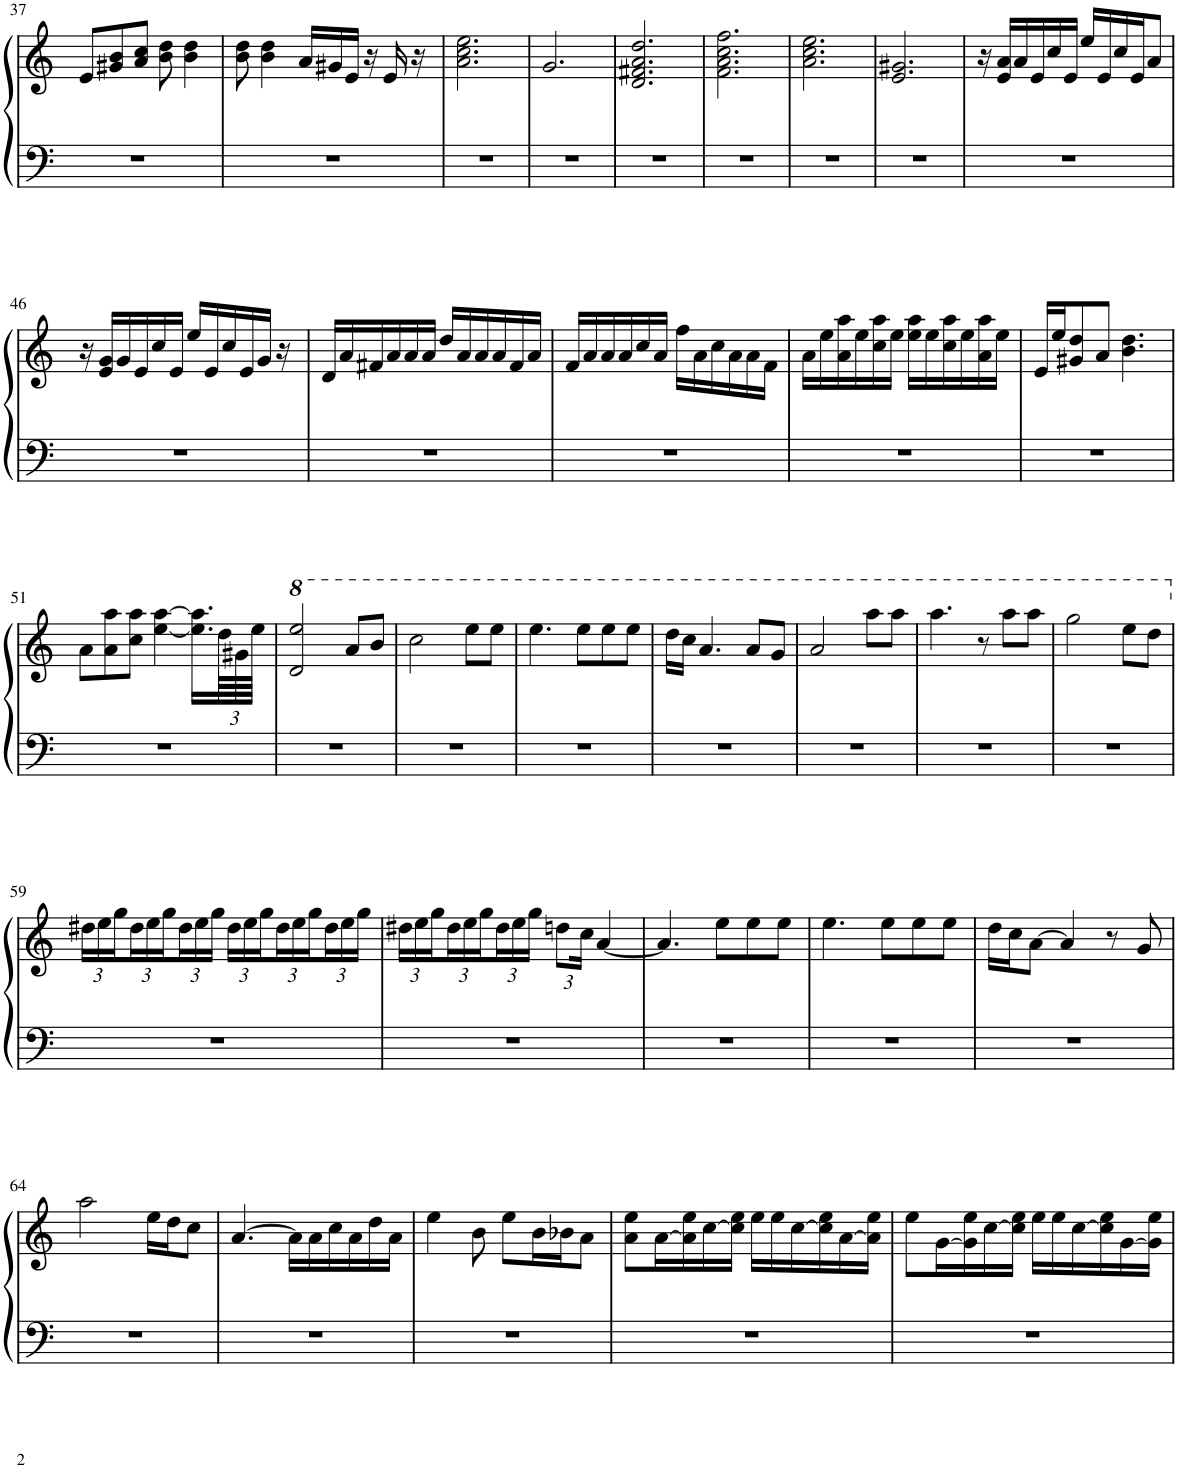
**kern	**kern
*part1	*part1
*staff2	*staff1
*I"Organ	*
*I'Org.	*
!!LO:PB:g=z
*clefF4	*clefG2
*k[]	*k[]
*M6/8	*M6/8
=37	=37
2.r	8e/L
.	8g#X/ 8b/
.	8a/ 8cc/J
.	8b\ 8dd\
.	4b\ 4dd\
=38	=38
2.r	8b\ 8dd\
.	4b\ 4dd\
.	16a/LL
.	16g#X/
.	16e/JJ
.	16r
.	16e/
.	16r
=39	=39
2.r	2.a\ 2.cc\ 2.ee\
=40	=40
2.r	2.g/
=41	=41
2.r	2.d/ 2.f#X/ 2.a/ 2.dd/
=42	=42
2.r	2.f\ 2.a\ 2.cc\ 2.ff\
=43	=43
2.r	2.a\ 2.cc\ 2.ee\
=44	=44
2.r	2.e/ 2.g#X/
=45	=45
2.r	16r
.	16e/ 16a/LL
.	16a/
.	16e/
.	16cc/
.	16e/JJ
.	16ee/LL
.	16e/
.	16cc/
.	16e/J
.	8a/J
!!LO:LB:g=z
=46	=46
2.r	16r
.	16e/ 16g/LL
.	16g/
.	16e/
.	16cc/
.	16e/JJ
.	16ee/LL
.	16e/
.	16cc/
.	16e/
.	16g/JJ
.	16r
=47	=47
2.r	16d/LL
.	16a/
.	16f#X/
.	16a/
.	16a/
.	16a/JJ
.	16dd/LL
.	16a/
.	16a/
.	16a/
.	16f#/
.	16a/JJ
=48	=48
2.r	16f/LL
.	16a/
.	16a/
.	16a/
.	16cc/
.	16a/JJ
.	16ff\LL
.	16a\
.	16cc\
.	16a\
.	16a\
.	16f\JJ
=49	=49
2.r	16a\LL
.	16ee\
.	16a\ 16aa\
.	16ee\
.	16cc\ 16aa\
.	16ee\JJ
.	16ee\ 16aa\LL
.	16ee\
.	16cc\ 16aa\
.	16ee\
.	16a\ 16aa\
.	16ee\JJ
=50	=50
2.r	16e/LL
.	16ee/J
.	8g#X/ 8dd/
.	8a/J
.	4.b\ 4.dd\
!!LO:LB:g=z
=51	=51
2.r	8a\L
.	8a\ 8aa\
.	8cc\ 8aa\J
.	[4ee\ [4aa\
.	16.ee\] 16.aa\]LL
*	*Xbrackettup
.	96dd\LL
.	96g#X\
.	96ee\JJJJ
=52	=52
*	*8va
2.r	2dd/ 2eee/
.	8aa/L
.	8bb/J
=53	=53
2.r	2ccc\
.	8eee\L
.	8eee\J
=54	=54
2.r	4.eee\
.	8eee\L
.	8eee\
.	8eee\J
=55	=55
2.r	16ddd\LL
.	16ccc\JJ
.	4.aa/
.	8aa/L
.	8gg/J
=56	=56
2.r	2aa/
.	8aaa\L
.	8aaa\J
=57	=57
2.r	4.aaa\
.	8r
.	8aaa\L
.	8aaa\J
=58	=58
2.r	2ggg\
.	8eee\L
.	8ddd\J
!!LO:LB:g=z
=59	=59
*	*X8va
2.r	24dd#X\LL
.	24ee\
.	24gg\
.	24dd#\
.	24ee\
.	24gg\
.	24dd#\
.	24ee\
.	24gg\JJ
.	24dd#\LL
.	24ee\
.	24gg\
.	24dd#\
.	24ee\
.	24gg\
.	24dd#\
.	24ee\
.	24gg\JJ
=60	=60
2.r	24dd#X\LL
.	24ee\
.	24gg\
.	24dd#\
.	24ee\
.	24gg\
.	24dd#\
.	24ee\
.	24gg\JJ
.	12ddn\L
.	24cc\Jk
.	[4a/
=61	=61
2.r	4.a/]
.	8ee\L
.	8ee\
.	8ee\J
=62	=62
2.r	4.ee\
.	8ee\L
.	8ee\
.	8ee\J
=63	=63
2.r	16dd\LL
.	16cc\J
.	[8a\J
.	4a/]
.	8r
.	8g/
!!LO:LB:g=z
=64	=64
2.r	2aa\
.	16ee\LL
.	16dd\J
.	8cc\J
=65	=65
2.r	[4.a/
.	16a\LL]
.	16a\
.	16cc\
.	16a\
.	16dd\
.	16a\JJ
=66	=66
2.r	4ee\
.	8b\
.	8ee\L
.	16b\L
.	16b-X\J
.	8a\J
=67	=67
2.r	8a\ 8ee\L
.	[16a\L
.	16a\] 16ee\
.	[16cc\
.	16cc\] 16ee\JJ
.	16ee\LL
.	16ee\
.	[16cc\
.	16cc\] 16ee\
.	[16a\
.	16a\] 16ee\JJ
=68	=68
2.r	8ee\L
.	[16g\L
.	16g\] 16ee\
.	[16cc\
.	16cc\] 16ee\JJ
.	16ee\LL
.	16ee\
.	[16cc\
.	16cc\] 16ee\
.	[16g\
.	16g\] 16ee\JJ
=	=
*-	*-
